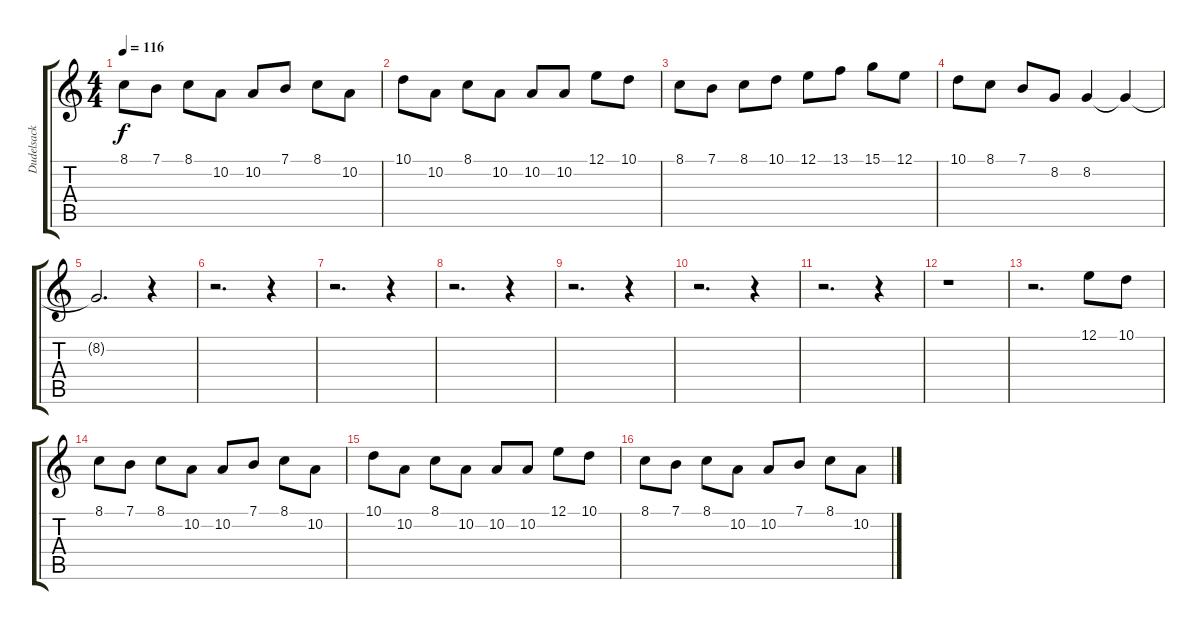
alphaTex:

\track ("Dudelsack" "Dudelsack") {instrument bagpipe}
\staff {score tabs}
\tuning (E4 B3 G3 D3 A2 E2) {hide}
\ts (4 4)
\tempo 116
\clef g2
\ks c
8.1.8{dy f} 7.1.8 8.1.8 10.2.8 10.2.8 7.1.8 8.1.8 10.2.8 |
10.1.8 10.2.8 8.1.8 10.2.8 10.2.8 10.2.8 12.1.8 10.1.8 |
8.1.8 7.1.8 8.1.8 10.1.8 12.1.8 13.1.8 15.1.8 12.1.8 |
10.1.8 8.1.8 7.1.8 8.2.8 8.2.4 8.2{t}.4 |
8.2{t}.2{d} r.4 |
r.2{d} r.4 |
r.2{d} r.4 |
r.2{d} r.4 |
r.2{d} r.4 |
r.2{d} r.4 |
r.2{d} r.4 |
r.1 |
r.2{d} 12.1.8 10.1.8 |
8.1.8 7.1.8 8.1.8 10.2.8 10.2.8 7.1.8 8.1.8 10.2.8 |
10.1.8 10.2.8 8.1.8 10.2.8 10.2.8 10.2.8 12.1.8 10.1.8 |
8.1.8 7.1.8 8.1.8 10.2.8 10.2.8 7.1.8 8.1.8 10.2.8
